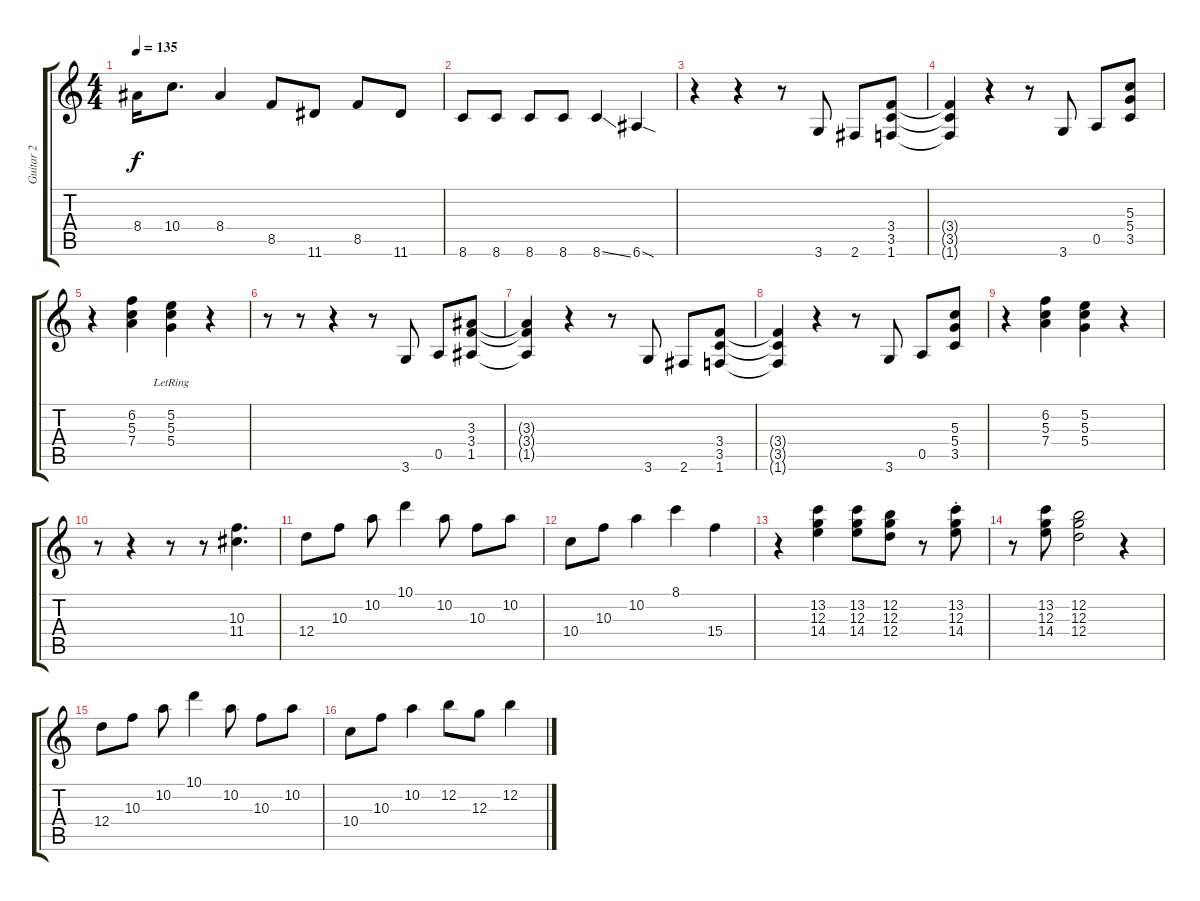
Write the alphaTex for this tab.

\track ("Guitar 2" "Guitar 2") {instrument overdrivenguitar}
\staff {score tabs}
\tuning (E4 B3 G3 D3 A2 E2) {hide}
\ts (4 4)
\tempo 135
\clef g2
\ks c
8.4.16{dy f} 10.4.8{d} 8.4.4 8.5.8 11.6.8 8.5.8 11.6.8 |
8.6.8 8.6.8 8.6.8 8.6.8 8.6{ss}.4 6.6{sod}.4 |
r.4 r.4 r.8 3.6.8 2.6.8 (3.4 3.5 1.6).8 |
(3.4{t} 3.5{t} 1.6{t}).4 r.4 r.8 3.6.8 0.5.8 (5.3 5.4 3.5).8 |
r.4 (6.2 5.3 7.4).4 (5.2 5.3 5.4{lr}).4 r.4 |
r.8 r.8 r.4 r.8 3.6.8 0.5.8 (3.3 3.4 1.5).8 |
(3.3{t} 3.4{t} 1.5{t}).4 r.4 r.8 3.6.8 2.6.8 (3.4 3.5 1.6).8 |
(3.4{t} 3.5{t} 1.6{t}).4 r.4 r.8 3.6.8 0.5.8 (5.3 5.4 3.5).8 |
r.4 (6.2 5.3 7.4).4 (5.2 5.3 5.4).4 r.4 |
r.8 r.4 r.8 r.8 (10.3 11.4).4{d} |
12.4.8 10.3.8 10.2.8 10.1.4 10.2.8 10.3.8 10.2.8 |
10.4.8 10.3.8 10.2.4 8.1.4 15.4.4 |
r.4 (13.2 12.3 14.4).4 (13.2 12.3 14.4).8 (12.2 12.3 12.4).8 r.8 (13.2 12.3{st} 14.4).8 |
r.8 (13.2 12.3 14.4).8 (12.2 12.3 12.4).2 r.4 |
12.4.8 10.3.8 10.2.8 10.1.4 10.2.8 10.3.8 10.2.8 |
10.4.8 10.3.8 10.2.4 12.2.8 12.3.8 12.2.4
